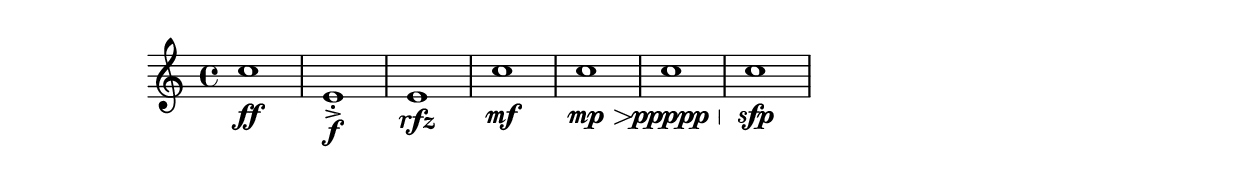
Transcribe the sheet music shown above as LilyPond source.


\version "2.3.17"

\header {texidoc = "Dynamic letters are kerned, and their weight
matches that of the hairpin signs.  The dynamic scripts should be
horizontally centered on the note head.  Scripts that should appear
closer to the note head (staccato, accent) are reckoned with.
"  }

\score {
    
\relative c'' { c1\ff
		      e,-.-> \f
		      e \rfz		      
		      c' \mf
		      c \mp \> 
		      c\!\ppppp \< 
		      c\sfp\!
		      
}
}

